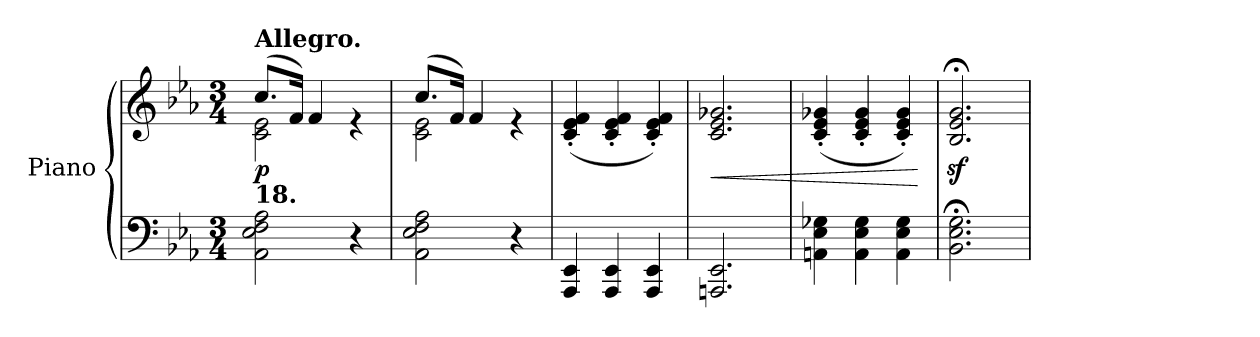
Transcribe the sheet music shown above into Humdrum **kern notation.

**kern	**kern	**dynam
*part1	*part1	*part1
*staff2	*staff1	*staff1/2
*I"Piano	*	*
*I'Pno.	*	*
*clefF4	*clefG2	*
*k[b-e-a-]	*k[b-e-a-]	*
*M3/4	*M3/4	*
*MM145	*MM145	*
=1	=1	=1
*	*^	*
!	!LO:TX:a:B:t=Allegro.	!	!
!	!LO:TX:b:B:t=18.	!	!
!	!	!	!LO:DY:b
2AA-\ 2E-\ 2F\ 2A-\	(>8.cc/L	2c\ 2e-\	p
.	16f/Jk)	.	.
.	4f/	.	.
4r	4re	4ryy	.
=2	=2	=2	=2
2AA-\ 2E-\ 2F\ 2A-\	(>8.cc/L	2c\ 2e-\	.
.	16f/Jk)	.	.
.	4f/	.	.
4r	4re	4ryy	.
*	*v	*v	*
=3	=3	=3
*	*MM140	*
*	*^	*
!	!LO:TX:a:i:t=ritard.   -       -       -       -       -       -	!	!
*	*v	*v	*
4AAA-/ 4EE-/	(<4c/' 4e-/' 4f/'	.
4AAA-/ 4EE-/	4c/' 4e-/' 4f/'	.
*	*MM135	*
4AAA-/ 4EE-/	4c/' 4e-/' 4f/')	.
=4	=4	=4
*	*MM130	*
!	!	!LO:HP:b
2.AAAn/ 2.EE-/	2.c/ 2.e-/ 2.g-X/	<
=5	=5	=5
*	*MM125	*
4AAn\ 4E-\ 4G-X\	(<4c/' 4e-/' 4g-X/'	.
*	*MM117	*
4AA\ 4E-\ 4G-\	4c/' 4e-/' 4g-/'	.
*	*MM109	*
4AA\ 4E-\ 4G-\	4c/' 4e-/' 4g-/')	.
.	.	[
=6	=6	=6
*	*MM100	*
2.BB-\; 2.E-\; 2.G\;	2.B-/z<;< 2.e-/z<;< 2.g/z<;<	.
=	=	=
*-	*-	*-
